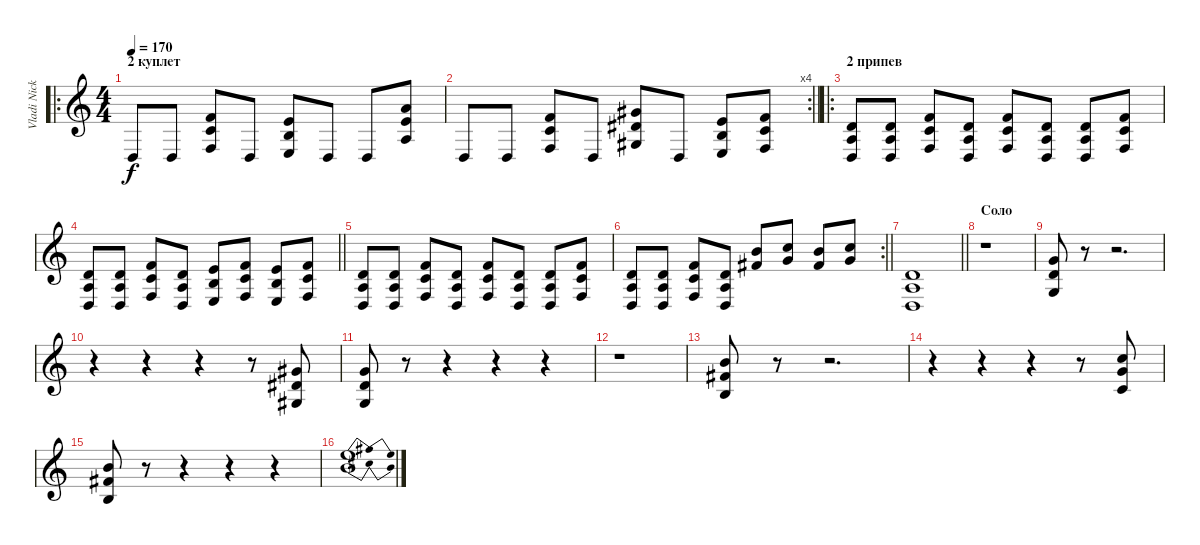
\track ("Vladi Nickson" "Vladi Nick") {instrument overdrivenguitar}
\staff {score}
\tuning (E4 B3 G3 D3 A2 D2) {hide}
\ro
\ts (4 4)
\section ("" "2 куплет")
\tempo 170
\clef g2
\ks c
0.6.8{dy f} 0.6.8 (3.4 3.5 3.6).8 0.6.8 (2.4 2.5 2.6).8 0.6.8 0.6.8 (7.4 7.5 7.6).8 |
\rc 4
\barLineRight lightlight
0.6.8 0.6.8 (3.4 3.5 3.6).8 0.6.8 (6.4 6.5 6.6).8 0.6.8 (2.4 2.5 2.6).8 (3.4 3.5 3.6).8 |
\ro
\section ("" "2 припев")
(0.4 0.5 0.6).8 (0.4 0.5 0.6).8 (3.4 3.5 3.6).8 (0.4 0.5 0.6).8 (3.4 3.5 3.6).8 (0.4 0.5 0.6).8 (0.4 0.5 0.6).8 (3.4 3.5 3.6).8 |
\barLineRight lightlight
(0.4 0.5 0.6).8 (0.4 0.5 0.6).8 (3.4 3.5 3.6).8 (0.4 0.5 0.6).8 (2.4 2.5 2.6).8 (3.4 3.5 3.6).8 (2.4 2.5 2.6).8 (3.4 3.5 3.6).8 |
(0.4 0.5 0.6).8 (0.4 0.5 0.6).8 (3.4 3.5 3.6).8 (0.4 0.5 0.6).8 (3.4 3.5 3.6).8 (0.4 0.5 0.6).8 (0.4 0.5 0.6).8 (3.4 3.5 3.6).8 |
\rc 2
\barLineRight lightlight
(0.4 0.5 0.6).8 (0.4 0.5 0.6).8 (3.4 3.5 3.6).8 (0.4 0.5 0.6).8 (4.3 4.4).8 (5.3 5.4).8 (4.3 4.4).8 (5.3 5.4).8 |
\barLineRight lightlight
(0.4 0.5 0.6).1 |
\section ("" "Соло")
r.1 |
(5.4 5.5 5.6).8 r.8 r.2{d} |
r.4 r.4 r.4 r.8 (6.4 6.5 6.6).8 |
(5.4 5.5 5.6).8 r.8 r.4 r.4 r.4 |
r.1 |
(9.4 9.5 9.6).8 r.8 r.2{d} |
r.4 r.4 r.4 r.8 (10.4 10.5 10.6).8 |
(9.4 9.5 9.6).8 r.8 r.4 r.4 r.4 |
(5.2{be (bendrelease 0 0 30 4 30 4 60 0)} 4.3{be (bendrelease 0 0 30 4 30 4 60 0)}).1{volume 13}
